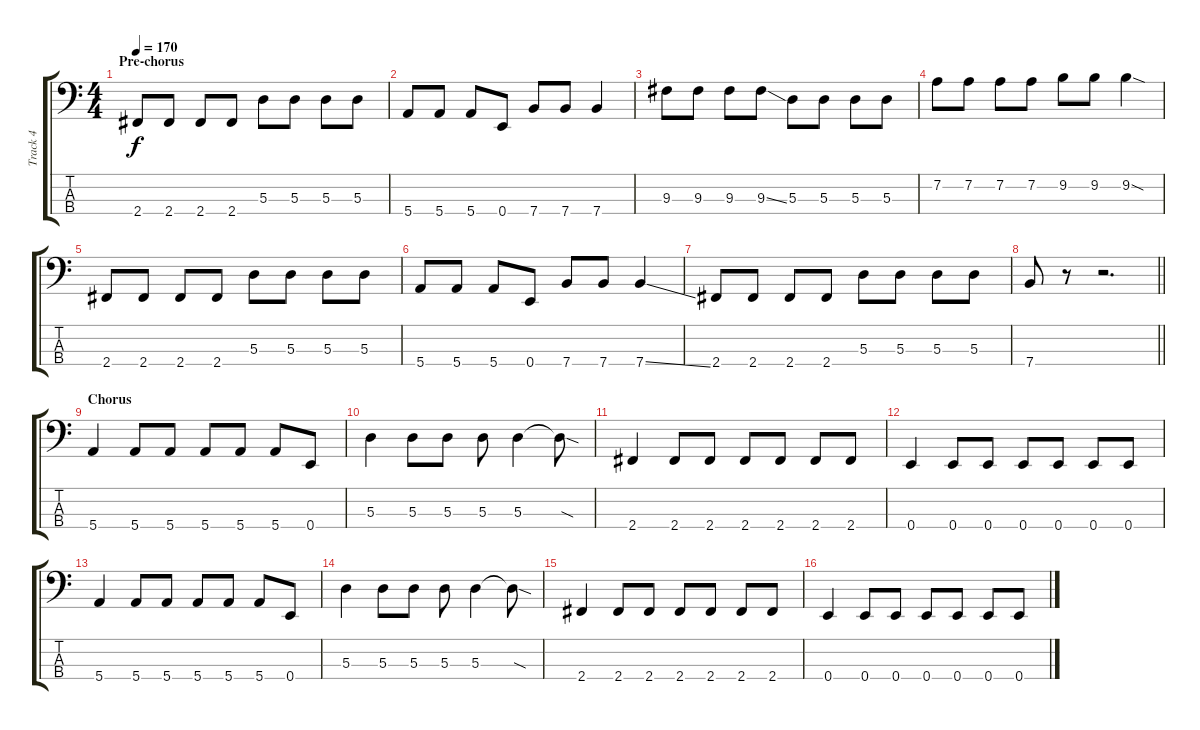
\track ("Track 4" "Track 4") {instrument electricbasspick}
\staff {score tabs}
\tuning (G2 D2 A1 E1) {hide}
\ts (4 4)
\section ("" "Pre-chorus")
\tempo 170
\clef f4
\ks c
2.4.8{dy f} 2.4.8 2.4.8 2.4.8 5.3.8 5.3.8 5.3.8 5.3.8 |
5.4.8 5.4.8 5.4.8 0.4.8 7.4.8 7.4.8 7.4.4 |
9.3.8 9.3.8 9.3.8 9.3{ss}.8 5.3.8 5.3.8 5.3.8 5.3.8 |
7.2.8 7.2.8 7.2.8 7.2.8 9.2.8 9.2.8 9.2{sod}.4 |
2.4.8 2.4.8 2.4.8 2.4.8 5.3.8 5.3.8 5.3.8 5.3.8 |
5.4.8 5.4.8 5.4.8 0.4.8 7.4.8 7.4.8 7.4{ss}.4 |
2.4.8 2.4.8 2.4.8 2.4.8 5.3.8 5.3.8 5.3.8 5.3.8 |
\barLineRight lightlight
7.4.8 r.8 r.2{d} |
\section ("" "Chorus")
5.4.4 5.4.8 5.4.8 5.4.8 5.4.8 5.4.8 0.4.8 |
5.3.4 5.3.8 5.3.8 5.3.8 5.3.4 5.3{sod t}.8 |
2.4.4 2.4.8 2.4.8 2.4.8 2.4.8 2.4.8 2.4.8 |
0.4.4 0.4.8 0.4.8 0.4.8 0.4.8 0.4.8 0.4.8 |
5.4.4 5.4.8 5.4.8 5.4.8 5.4.8 5.4.8 0.4.8 |
5.3.4 5.3.8 5.3.8 5.3.8 5.3.4 5.3{sod t}.8 |
2.4.4 2.4.8 2.4.8 2.4.8 2.4.8 2.4.8 2.4.8 |
0.4.4 0.4.8 0.4.8 0.4.8 0.4.8 0.4.8 0.4.8
